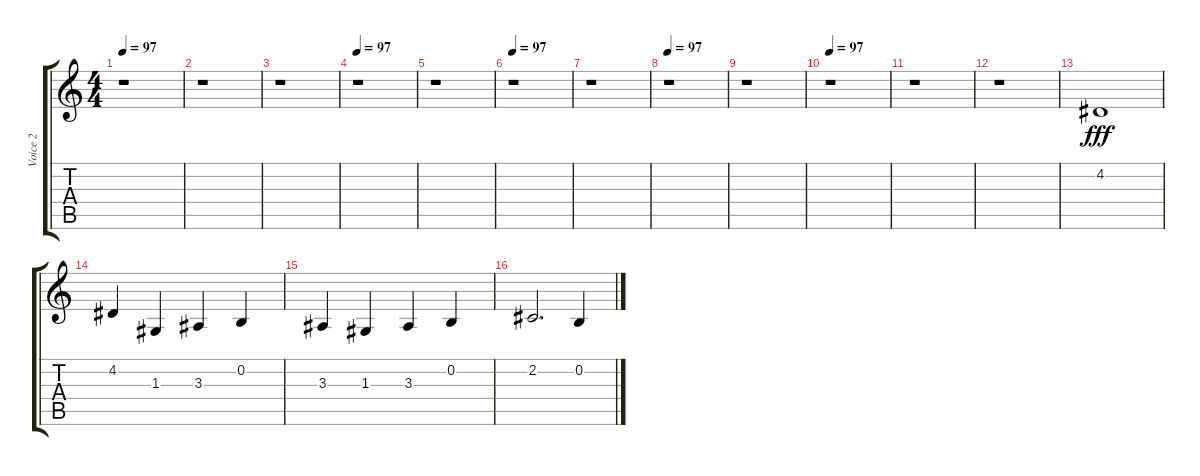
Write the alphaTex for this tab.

\track ("Voice 2" "Voice 2") {instrument recorder}
\staff {score tabs}
\tuning (E4 B3 G3 D3 A2 E2) {hide}
\ts (4 4)
\tempo 97
\clef g2
\ks c
r.1{dy fff} |
r.1 |
r.1 |
\tempo 97
r.1 |
r.1 |
\tempo 97
r.1 |
r.1 |
\tempo 97
r.1 |
r.1 |
\tempo 97
r.1 |
r.1 |
r.1 |
4.2.1 |
4.2.4 1.3.4 3.3.4 0.2.4 |
3.3.4 1.3.4 3.3.4 0.2.4 |
2.2.2{d} 0.2.4
